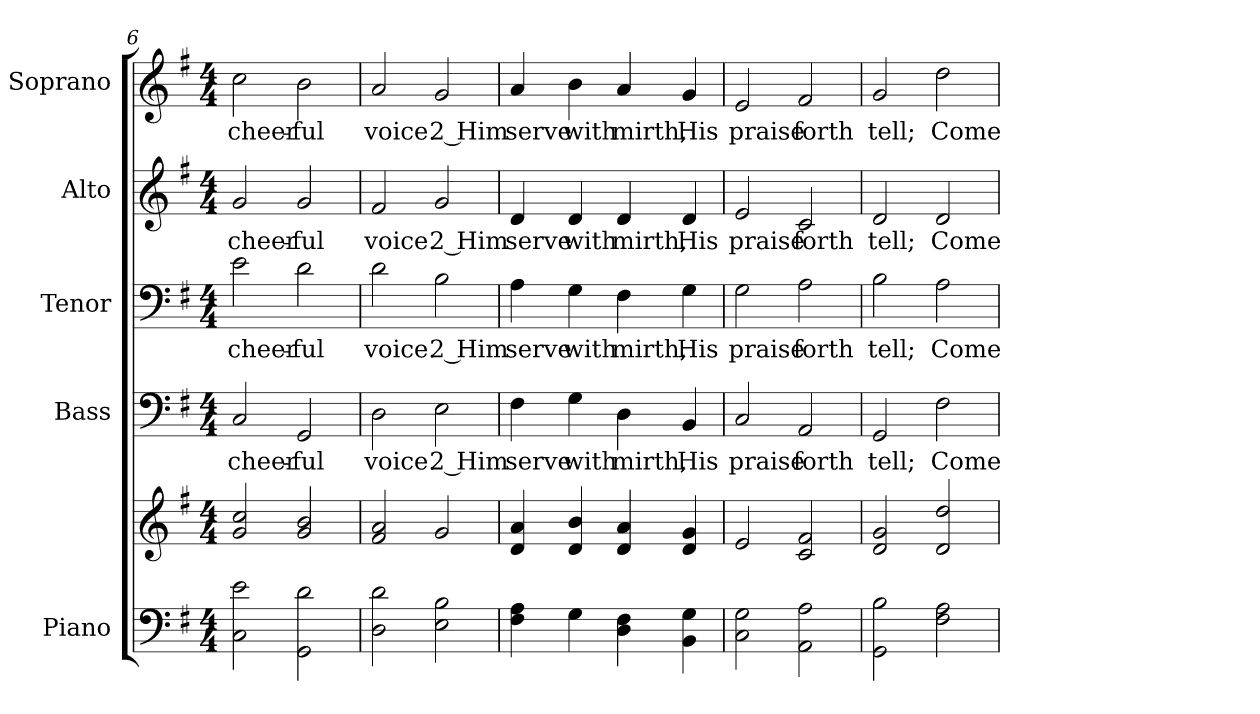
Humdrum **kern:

**kern	**kern	**kern	**text	**kern	**text	**kern	**text	**kern	**text
*part5	*part5	*part4	*part4	*part3	*part3	*part2	*part2	*part1	*part1
*staff6	*staff5	*staff4	*staff4	*staff3	*staff3	*staff2	*staff2	*staff1	*staff1
*I"Piano	*	*I"Bass	*	*I"Tenor	*	*I"Alto	*	*I"Soprano	*
*I'Pno.	*	*I'B.	*	*I'T.	*	*I'A.	*	*I'S.	*
*clefF4	*clefG2	*clefF4	*	*clefF4	*	*clefG2	*	*clefG2	*
*k[f#]	*k[f#]	*k[f#]	*	*k[f#]	*	*k[f#]	*	*k[f#]	*
*G:	*G:	*G:	*	*G:	*	*G:	*	*G:	*
*M4/4	*M4/4	*M4/4	*	*M4/4	*	*M4/4	*	*M4/4	*
=6	=6	=6	=6	=6	=6	=6	=6	=6	=6
!	!	!	!LO:LY:b:color=#000000	!	!	!	!	!	!
!	!	!	!	!	!LO:LY:b:color=#000000	!	!	!	!
!	!	!	!	!	!	!	!LO:LY:b:color=#000000	!	!
!	!	!	!	!	!	!	!	!	!LO:LY:b:color=#000000
2Ci\ 2ei	2gi/ 2cci	2Ci/	cheer-	2ei\	cheer-	2gi/	cheer-	2cci\	cheer-
!	!	!	!LO:LY:b:color=#000000	!	!	!	!	!	!
!	!	!	!	!	!LO:LY:b:color=#000000	!	!	!	!
!	!	!	!	!	!	!	!LO:LY:b:color=#000000	!	!
!	!	!	!	!	!	!	!	!	!LO:LY:b:color=#000000
2GGi\ 2di	2gi/ 2bi	2GGi/	-ful	2di\	-ful	2gi/	-ful	2bi\	-ful
!!LO:PB:g=z
=7	=7	=7	=7	=7	=7	=7	=7	=7	=7
!	!	!	!LO:LY:b:color=#000000	!	!	!	!	!	!
!	!	!	!	!	!LO:LY:b:color=#000000	!	!	!	!
!	!	!	!	!	!	!	!LO:LY:b:color=#000000	!	!
!	!	!	!	!	!	!	!	!	!LO:LY:b:color=#000000
2Di\ 2di	2f#i/ 2ai	2Di\	voice.	2di\	voice.	2f#i/	voice.	2ai/	voice.
!	!	!	!LO:LY:b:color=#000000	!	!	!	!	!	!
!	!	!	!	!	!LO:LY:b:color=#000000	!	!	!	!
!	!	!	!	!	!	!	!LO:LY:b:color=#000000	!	!
!	!	!	!	!	!	!	!	!	!LO:LY:b:color=#000000
2Ei\ 2Bi	2gi/	2Ei\	2 Him	2Bi\	2 Him	2gi/	2 Him	2gi/	2 Him
=8	=8	=8	=8	=8	=8	=8	=8	=8	=8
!	!	!	!LO:LY:b:color=#000000	!	!	!	!	!	!
!	!	!	!	!	!LO:LY:b:color=#000000	!	!	!	!
!	!	!	!	!	!	!	!LO:LY:b:color=#000000	!	!
!	!	!	!	!	!	!	!	!	!LO:LY:b:color=#000000
4F#i\ 4Ai	4di/ 4ai	4F#i\	serve	4Ai\	serve	4di/	serve	4ai/	serve
!	!	!	!LO:LY:b:color=#000000	!	!	!	!	!	!
!	!	!	!	!	!LO:LY:b:color=#000000	!	!	!	!
!	!	!	!	!	!	!	!LO:LY:b:color=#000000	!	!
!	!	!	!	!	!	!	!	!	!LO:LY:b:color=#000000
4Gi\	4di/ 4bi	4Gi\	with	4Gi\	with	4di/	with	4bi\	with
!	!	!	!LO:LY:b:color=#000000	!	!	!	!	!	!
!	!	!	!	!	!LO:LY:b:color=#000000	!	!	!	!
!	!	!	!	!	!	!	!LO:LY:b:color=#000000	!	!
!	!	!	!	!	!	!	!	!	!LO:LY:b:color=#000000
4Di\ 4F#i	4di/ 4ai	4Di\	mirth,	4F#i\	mirth,	4di/	mirth,	4ai/	mirth,
!	!	!	!LO:LY:b:color=#000000	!	!	!	!	!	!
!	!	!	!	!	!LO:LY:b:color=#000000	!	!	!	!
!	!	!	!	!	!	!	!LO:LY:b:color=#000000	!	!
!	!	!	!	!	!	!	!	!	!LO:LY:b:color=#000000
4BBi\ 4Gi	4di/ 4gi	4BBi/	His	4Gi\	His	4di/	His	4gi/	His
=9	=9	=9	=9	=9	=9	=9	=9	=9	=9
!	!	!	!LO:LY:b:color=#000000	!	!	!	!	!	!
!	!	!	!	!	!LO:LY:b:color=#000000	!	!	!	!
!	!	!	!	!	!	!	!LO:LY:b:color=#000000	!	!
!	!	!	!	!	!	!	!	!	!LO:LY:b:color=#000000
2Ci\ 2Gi	2ei/	2Ci/	praise	2Gi\	praise	2ei/	praise	2ei/	praise
!	!	!	!LO:LY:b:color=#000000	!	!	!	!	!	!
!	!	!	!	!	!LO:LY:b:color=#000000	!	!	!	!
!	!	!	!	!	!	!	!LO:LY:b:color=#000000	!	!
!	!	!	!	!	!	!	!	!	!LO:LY:b:color=#000000
2AAi\ 2Ai	2ci/ 2f#i	2AAi/	forth	2Ai\	forth	2ci/	forth	2f#i/	forth
=10	=10	=10	=10	=10	=10	=10	=10	=10	=10
!	!	!	!LO:LY:b:color=#000000	!	!	!	!	!	!
!	!	!	!	!	!LO:LY:b:color=#000000	!	!	!	!
!	!	!	!	!	!	!	!LO:LY:b:color=#000000	!	!
!	!	!	!	!	!	!	!	!	!LO:LY:b:color=#000000
2GGi\ 2Bi	2di/ 2gi	2GGi/	tell;	2Bi\	tell;	2di/	tell;	2gi/	tell;
!	!	!	!LO:LY:b:color=#000000	!	!	!	!	!	!
!	!	!	!	!	!LO:LY:b:color=#000000	!	!	!	!
!	!	!	!	!	!	!	!LO:LY:b:color=#000000	!	!
!	!	!	!	!	!	!	!	!	!LO:LY:b:color=#000000
2F#i\ 2Ai	2di/ 2ddi	2F#i\	Come	2Ai\	Come	2di/	Come	2ddi\	Come
=	=	=	=	=	=	=	=	=	=
*-	*-	*-	*-	*-	*-	*-	*-	*-	*-
